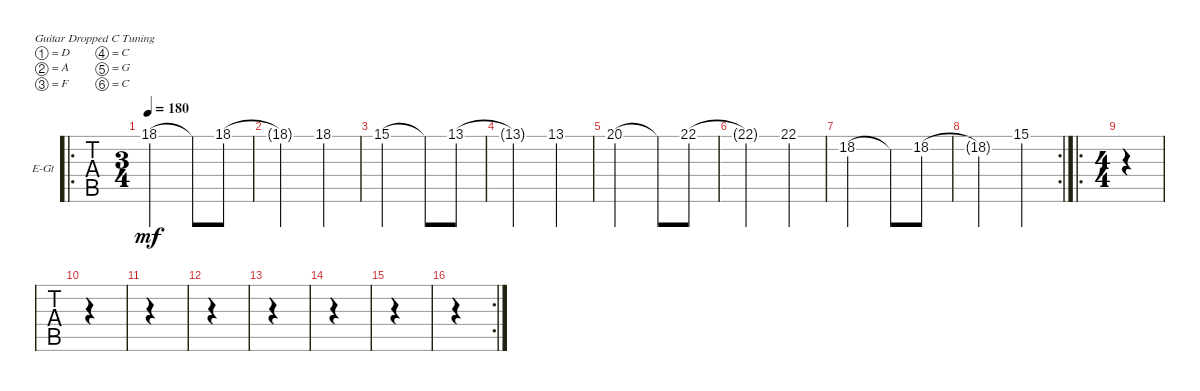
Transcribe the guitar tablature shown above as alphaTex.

\defaultSystemsLayout 4
\bracketExtendMode groupsimilarinstruments
\firstSystemTrackNameOrientation horizontal
\otherSystemsTrackNameOrientation horizontal
\track ("Solo Strings" "E-Gt") {instrument electricguitarclean}
\staff {tabs}
\tuning (D4 A3 F3 C3 G2 C2)
\ro
\ts (3 4)
\tempo 180
\clef g2
\ks c
18.1.2{dy mf} 18.1{t}.8 18.1.8 |
18.1{t}.2 18.1.4 |
15.1.2 15.1{t}.8 13.1.8 |
13.1{t}.2 13.1.4 |
20.1.2 20.1{t}.8 22.1.8 |
22.1{t}.2 22.1.4 |
18.2.2 18.2{t}.8 18.2.8 |
\rc 2
18.2{t}.2 15.1.4 |
\ro
\ts (4 4)
|
|
|
|
|
|
|
\rc 2
